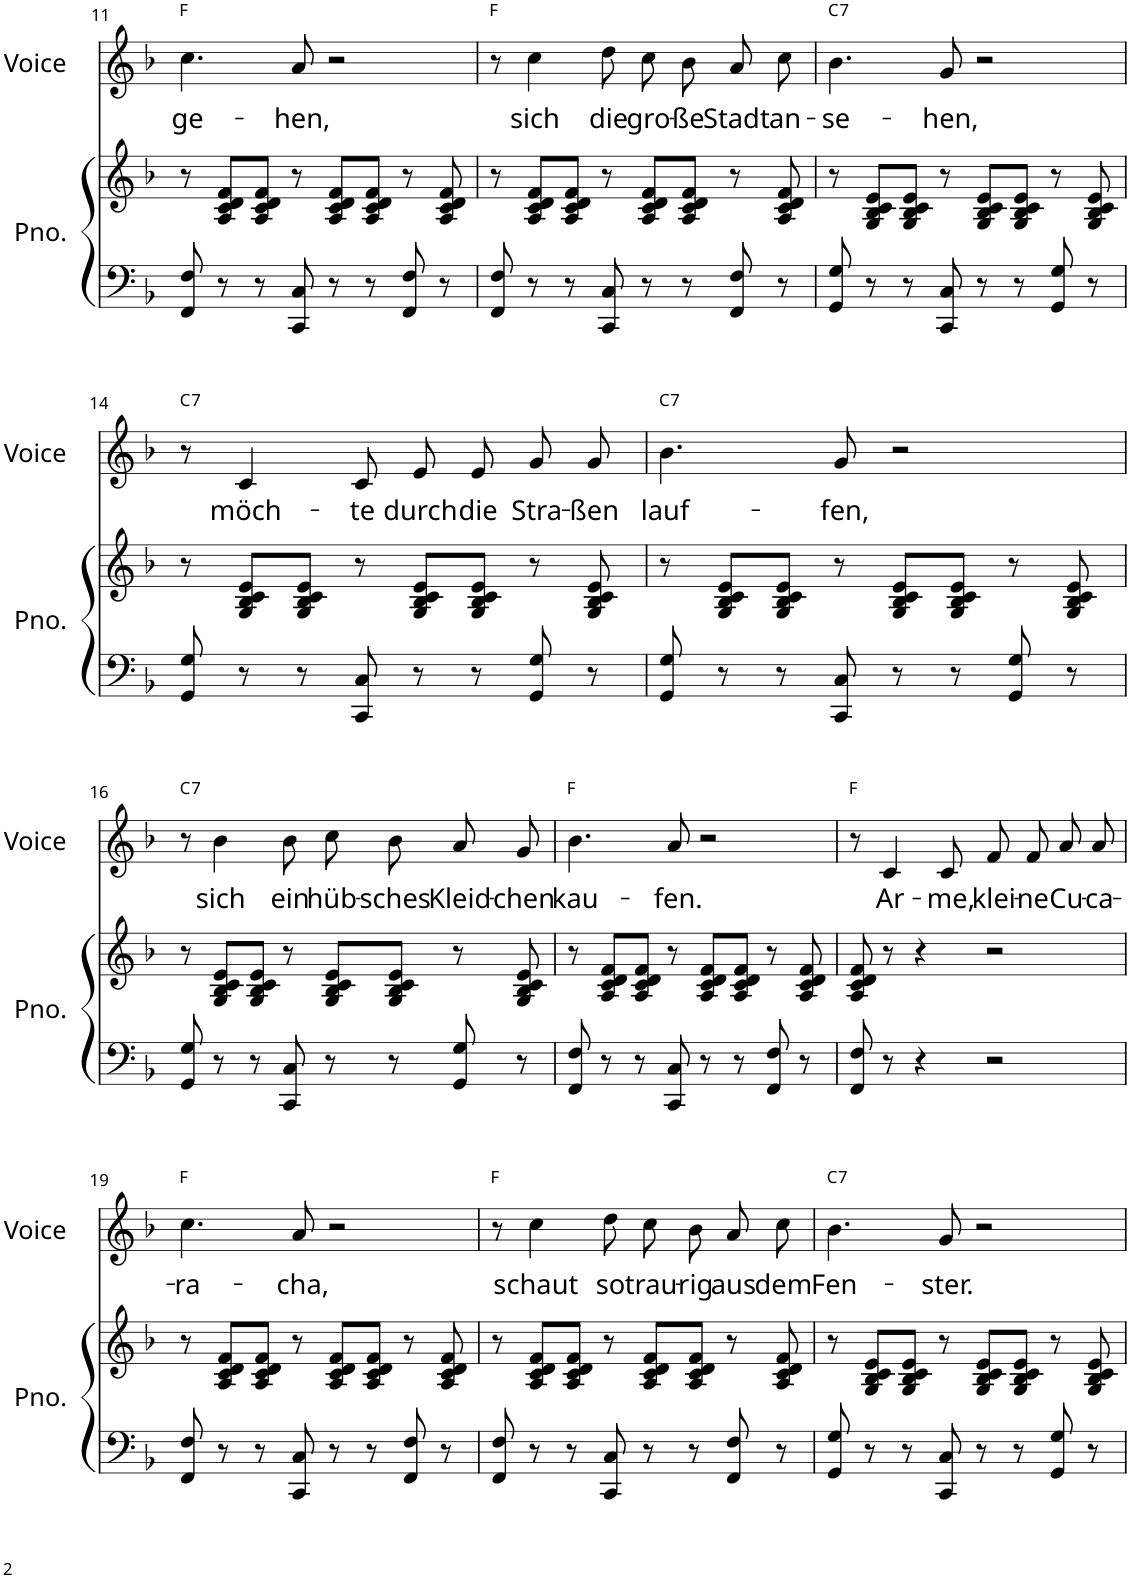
**kern	**kern	**kern	**text	**harte
*part2	*part2	*part1	*part1	*part1
*staff3	*staff2	*staff1	*staff1	*
*I"Piano	*	*I"Voice	*	*
*I'Pno.	*	*I'Voice	*	*
!!LO:PB:g=z
*clefF4	*clefG2	*clefG2	*	*
*k[b-]	*k[b-]	*k[b-]	*	*
*F:	*F:	*F:	*	*
*M4/4	*M4/4	*M4/4	*	*
=11	=11	=11	=11	=11
!	!	!	!LO:LY:b	!
8FF/ 8F/	8r	4.cc\	ge-	F:maj
8r	8A/ 8c/ 8d/ 8f/L	.	.	.
8r	8A/ 8c/ 8d/ 8f/J	.	.	.
!	!	!	!LO:LY:b	!
8CC/ 8C/	8r	8a/	-hen,	.
8r	8A/ 8c/ 8d/ 8f/L	2r	.	.
8r	8A/ 8c/ 8d/ 8f/J	.	.	.
8FF/ 8F/	8r	.	.	.
8r	8A/ 8c/ 8d/ 8f/	.	.	.
=12	=12	=12	=12	=12
8FF/ 8F/	8r	8r	.	F:maj
!	!	!	!LO:LY:b	!
8r	8A/ 8c/ 8d/ 8f/L	4cc\	sich	.
8r	8A/ 8c/ 8d/ 8f/J	.	.	.
!	!	!	!LO:LY:b	!
8CC/ 8C/	8r	8dd\	die	.
!	!	!	!LO:LY:b	!
8r	8A/ 8c/ 8d/ 8f/L	8cc\L	gro-	.
!	!	!	!LO:LY:b	!
8r	8A/ 8c/ 8d/ 8f/J	8b-\J	-ße	.
!	!	!	!LO:LY:b	!
8FF/ 8F/	8r	8a\L	Stadt	.
!	!	!	!LO:LY:b	!
8r	8A/ 8c/ 8d/ 8f/	8cc\J	an-	.
=13	=13	=13	=13	=13
!	!	!	!LO:LY:b	!LO:H:kt=7
8GG/ 8G/	8r	4.b-\	-se-	C:7
8r	8G/ 8B-/ 8c/ 8e/L	.	.	.
8r	8G/ 8B-/ 8c/ 8e/J	.	.	.
!	!	!	!LO:LY:b	!
8CC/ 8C/	8r	8g/	-hen,	.
8r	8G/ 8B-/ 8c/ 8e/L	2r	.	.
8r	8G/ 8B-/ 8c/ 8e/J	.	.	.
8GG/ 8G/	8r	.	.	.
8r	8G/ 8B-/ 8c/ 8e/	.	.	.
!!LO:LB:g=z
=14	=14	=14	=14	=14
!	!	!	!	!LO:H:kt=7
8GG/ 8G/	8r	8r	.	C:7
!	!	!	!LO:LY:b	!
8r	8G/ 8B-/ 8c/ 8e/L	4c/	möch-	.
8r	8G/ 8B-/ 8c/ 8e/J	.	.	.
!	!	!	!LO:LY:b	!
8CC/ 8C/	8r	8c/	-te	.
!	!	!	!LO:LY:b	!
8r	8G/ 8B-/ 8c/ 8e/L	8e/L	durch	.
!	!	!	!LO:LY:b	!
8r	8G/ 8B-/ 8c/ 8e/J	8e/J	die	.
!	!	!	!LO:LY:b	!
8GG/ 8G/	8r	8g/L	Stra-	.
!	!	!	!LO:LY:b	!
8r	8G/ 8B-/ 8c/ 8e/	8g/J	-ßen	.
=15	=15	=15	=15	=15
!	!	!	!LO:LY:b	!LO:H:kt=7
8GG/ 8G/	8r	4.b-\	lauf-	C:7
8r	8G/ 8B-/ 8c/ 8e/L	.	.	.
8r	8G/ 8B-/ 8c/ 8e/J	.	.	.
!	!	!	!LO:LY:b	!
8CC/ 8C/	8r	8g/	-fen,	.
8r	8G/ 8B-/ 8c/ 8e/L	2r	.	.
8r	8G/ 8B-/ 8c/ 8e/J	.	.	.
8GG/ 8G/	8r	.	.	.
8r	8G/ 8B-/ 8c/ 8e/	.	.	.
!!LO:LB:g=z
=16	=16	=16	=16	=16
!	!	!	!	!LO:H:kt=7
8GG/ 8G/	8r	8r	.	C:7
!	!	!	!LO:LY:b	!
8r	8G/ 8B-/ 8c/ 8e/L	4b-\	sich	.
8r	8G/ 8B-/ 8c/ 8e/J	.	.	.
!	!	!	!LO:LY:b	!
8CC/ 8C/	8r	8b-\	ein	.
!	!	!	!LO:LY:b	!
8r	8G/ 8B-/ 8c/ 8e/L	8cc\L	hüb-	.
!	!	!	!LO:LY:b	!
8r	8G/ 8B-/ 8c/ 8e/J	8b-\J	-sches	.
!	!	!	!LO:LY:b	!
8GG/ 8G/	8r	8a/L	Kleid-	.
!	!	!	!LO:LY:b	!
8r	8G/ 8B-/ 8c/ 8e/	8g/J	-chen	.
=17	=17	=17	=17	=17
!	!	!	!LO:LY:b	!
8FF/ 8F/	8r	4.b-\	kau-	F:maj
8r	8A/ 8c/ 8d/ 8f/L	.	.	.
8r	8A/ 8c/ 8d/ 8f/J	.	.	.
!	!	!	!LO:LY:b	!
8CC/ 8C/	8r	8a/	-fen.	.
8r	8A/ 8c/ 8d/ 8f/L	2r	.	.
8r	8A/ 8c/ 8d/ 8f/J	.	.	.
8FF/ 8F/	8r	.	.	.
8r	8A/ 8c/ 8d/ 8f/	.	.	.
=18	=18	=18	=18	=18
8FF/ 8F/	8A/ 8c/ 8d/ 8f/	8r	.	F:maj
!	!	!	!LO:LY:b	!
8r	8r	4c/	Ar-	.
4r	4r	.	.	.
!	!	!	!LO:LY:b	!
.	.	8c/	-me,	.
!	!	!	!LO:LY:b	!
2r	2r	8f/L	klei-	.
!	!	!	!LO:LY:b	!
.	.	8f/J	-ne	.
!	!	!	!LO:LY:b	!
.	.	8a/L	Cu-	.
!	!	!	!LO:LY:b	!
.	.	8a/J	-ca-	.
!!LO:LB:g=z
=19	=19	=19	=19	=19
!	!	!	!LO:LY:b	!
8FF/ 8F/	8r	4.cc\	-ra-	F:maj
8r	8A/ 8c/ 8d/ 8f/L	.	.	.
8r	8A/ 8c/ 8d/ 8f/J	.	.	.
!	!	!	!LO:LY:b	!
8CC/ 8C/	8r	8a/	-cha,	.
8r	8A/ 8c/ 8d/ 8f/L	2r	.	.
8r	8A/ 8c/ 8d/ 8f/J	.	.	.
8FF/ 8F/	8r	.	.	.
8r	8A/ 8c/ 8d/ 8f/	.	.	.
=20	=20	=20	=20	=20
8FF/ 8F/	8r	8r	.	F:maj
!	!	!	!LO:LY:b	!
8r	8A/ 8c/ 8d/ 8f/L	4cc\	schaut	.
8r	8A/ 8c/ 8d/ 8f/J	.	.	.
!	!	!	!LO:LY:b	!
8CC/ 8C/	8r	8dd\	so	.
!	!	!	!LO:LY:b	!
8r	8A/ 8c/ 8d/ 8f/L	8cc\L	trau-	.
!	!	!	!LO:LY:b	!
8r	8A/ 8c/ 8d/ 8f/J	8b-\J	-rig	.
!	!	!	!LO:LY:b	!
8FF/ 8F/	8r	8a\L	aus	.
!	!	!	!LO:LY:b	!
8r	8A/ 8c/ 8d/ 8f/	8cc\J	dem	.
=21	=21	=21	=21	=21
!	!	!	!LO:LY:b	!LO:H:kt=7
8GG/ 8G/	8r	4.b-\	Fen-	C:7
8r	8G/ 8B-/ 8c/ 8e/L	.	.	.
8r	8G/ 8B-/ 8c/ 8e/J	.	.	.
!	!	!	!LO:LY:b	!
8CC/ 8C/	8r	8g/	-ster.	.
8r	8G/ 8B-/ 8c/ 8e/L	2r	.	.
8r	8G/ 8B-/ 8c/ 8e/J	.	.	.
8GG/ 8G/	8r	.	.	.
8r	8G/ 8B-/ 8c/ 8e/	.	.	.
=	=	=	=	=
*-	*-	*-	*-	*-
